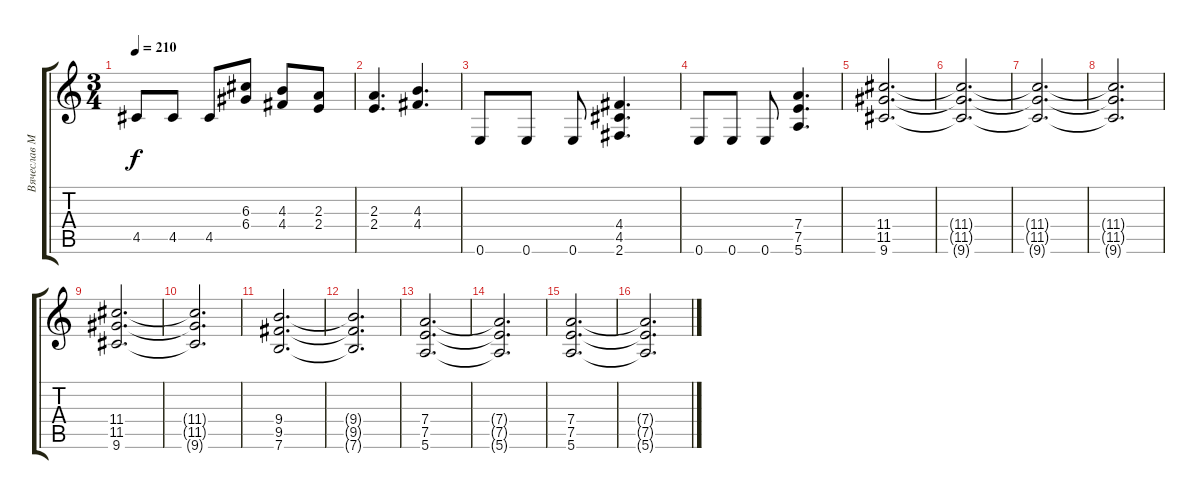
\track ("Вячеслав Молчанов" "Вячеслав М") {instrument overdrivenguitar}
\staff {score tabs}
\tuning (E4 B3 G3 D3 A2 E2) {hide}
\ts (3 4)
\tempo 210
\clef g2
\ks c
4.5.8{dy f} 4.5.8 4.5.8 (6.3 6.4).8 (4.3 4.4).8 (2.3 2.4).8 |
(2.3 2.4).4{d} (4.3 4.4).4{d} |
0.6.8 0.6.8 0.6.8 (4.4 4.5 2.6).4{d} |
0.6.8 0.6.8 0.6.8 (7.4 7.5 5.6).4{d} |
(11.4 11.5 9.6).2{d} |
(11.4{t} 11.5{t} 9.6{t}).2{d} |
(11.4{t} 11.5{t} 9.6{t}).2{d} |
(11.4{t} 11.5{t} 9.6{t}).2{d} |
(11.4 11.5 9.6).2{d} |
(11.4{t} 11.5{t} 9.6{t}).2{d} |
(9.4 9.5 7.6).2{d} |
(9.4{t} 9.5{t} 7.6{t}).2{d} |
(7.4 7.5 5.6).2{d} |
(7.4{t} 7.5{t} 5.6{t}).2{d} |
(7.4 7.5 5.6).2{d} |
(7.4{t} 7.5{t} 5.6{t}).2{d}
